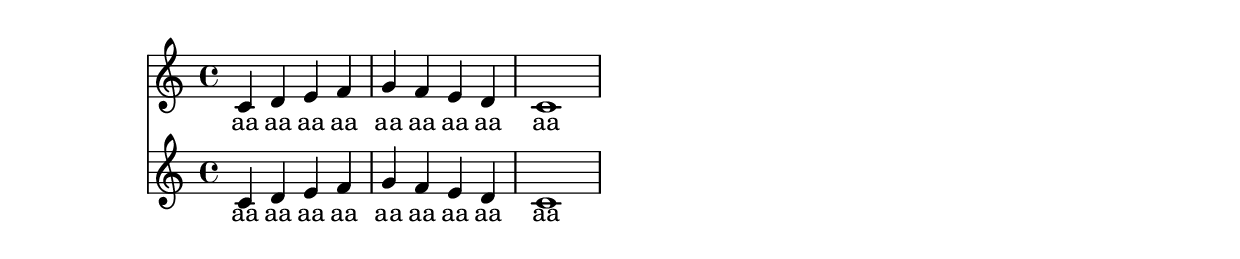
%% DO NOT EDIT this file manually; it is automatically
%% generated from LSR http://lsr.dsi.unimi.it
%% Make any changes in LSR itself, or in Documentation/snippets/new/ ,
%% and then run scripts/auxiliar/makelsr.py
%%
%% This file is in the public domain.
\version "2.14.2"

\header {
  lsrtags = "spacing, workaround, correction-wanted, text, vocal-music"

%% Translation of GIT committish: b482c3e5b56c3841a88d957e0ca12964bd3e64fa
  texidoces = "
Este fragmento de código muestra cómo situar la línea de base de la
letra más cerca del pentagrama.

"
  doctitlees = "Ajuste del especiado vertical de la letra"


%% Translation of GIT committish: f5cfaf8ef4ac347702f554af0944ef0d8396e73a
  texidocfr = "
Cet extrait illustre la manière de réduire l'espace entre la ligne de
paroles et la portée.

"
  doctitlefr = "Ajustement de l'espacement vertical des paroles"


  texidoc = "
This snippet shows how to bring the lyrics line closer to the staff.

"
  doctitle = "Adjusting lyrics vertical spacing"
} % begin verbatim

% Default layout:
<<
  \new Staff \new Voice = melody \relative c' {
    c4 d e f
    g4 f e d
    c1
  }
  \new Lyrics \lyricsto melody { aa aa aa aa aa aa aa aa aa }

  \new Staff {
    \new Voice = melody \relative c' {
      c4 d e f
      g4 f e d
      c1
    }
  }
  % Reducing the minimum space below the staff and above the lyrics:
  \new Lyrics \with {
    \override VerticalAxisGroup #'nonstaff-relatedstaff-spacing = #'((basic-distance . 1))
  }
  \lyricsto melody { aa aa aa aa aa aa aa aa aa }
>>
